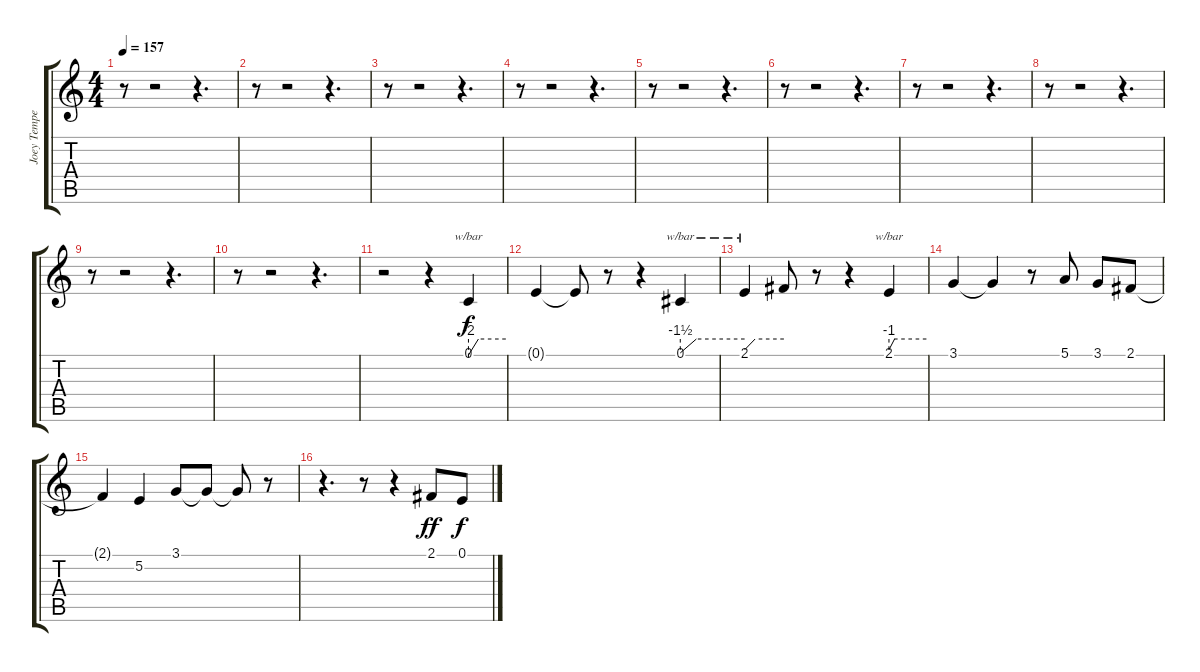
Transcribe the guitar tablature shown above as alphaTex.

\track ("Joey Tempest, M. Michaelli, J. Norum" "Joey Tempe") {instrument choiraahs}
\staff {score tabs}
\tuning (E4 B3 G3 D3 A2 E2) {hide}
\ts (4 4)
\tempo 157
\clef g2
\ks c
r.8{dy f} r.2 r.4{d} |
r.8 r.2 r.4{d} |
r.8 r.2 r.4{d} |
r.8 r.2 r.4{d} |
r.8 r.2 r.4{d} |
r.8 r.2 r.4{d} |
r.8 r.2 r.4{d} |
r.8 r.2 r.4{d} |
r.8 r.2 r.4{d} |
r.8 r.2 r.4{d} |
r.2 r.4 0.1.4{tbe (custom default 0 -8 16 0 60 0)} |
0.1{t}.4 0.1{t}.8 r.8 r.4 0.1.4{tbe (custom default 0 -6 15 0 60 0)} |
2.1.4{tbe (custom default 0 -4 16 0 60 0)} 2.1{t}.8 r.8 r.4 2.1.4{tbe (custom default 0 -4 9 0 60 0)} |
3.1.4 3.1{t}.4 r.8 5.1.8 3.1.8 2.1.8 |
2.1{t}.4 5.2.4 3.1.8 3.1{t}.8 3.1{t}.8 r.8 |
r.4{d} r.8 r.4 2.1.8{dy ff} 0.1.8{dy f}
